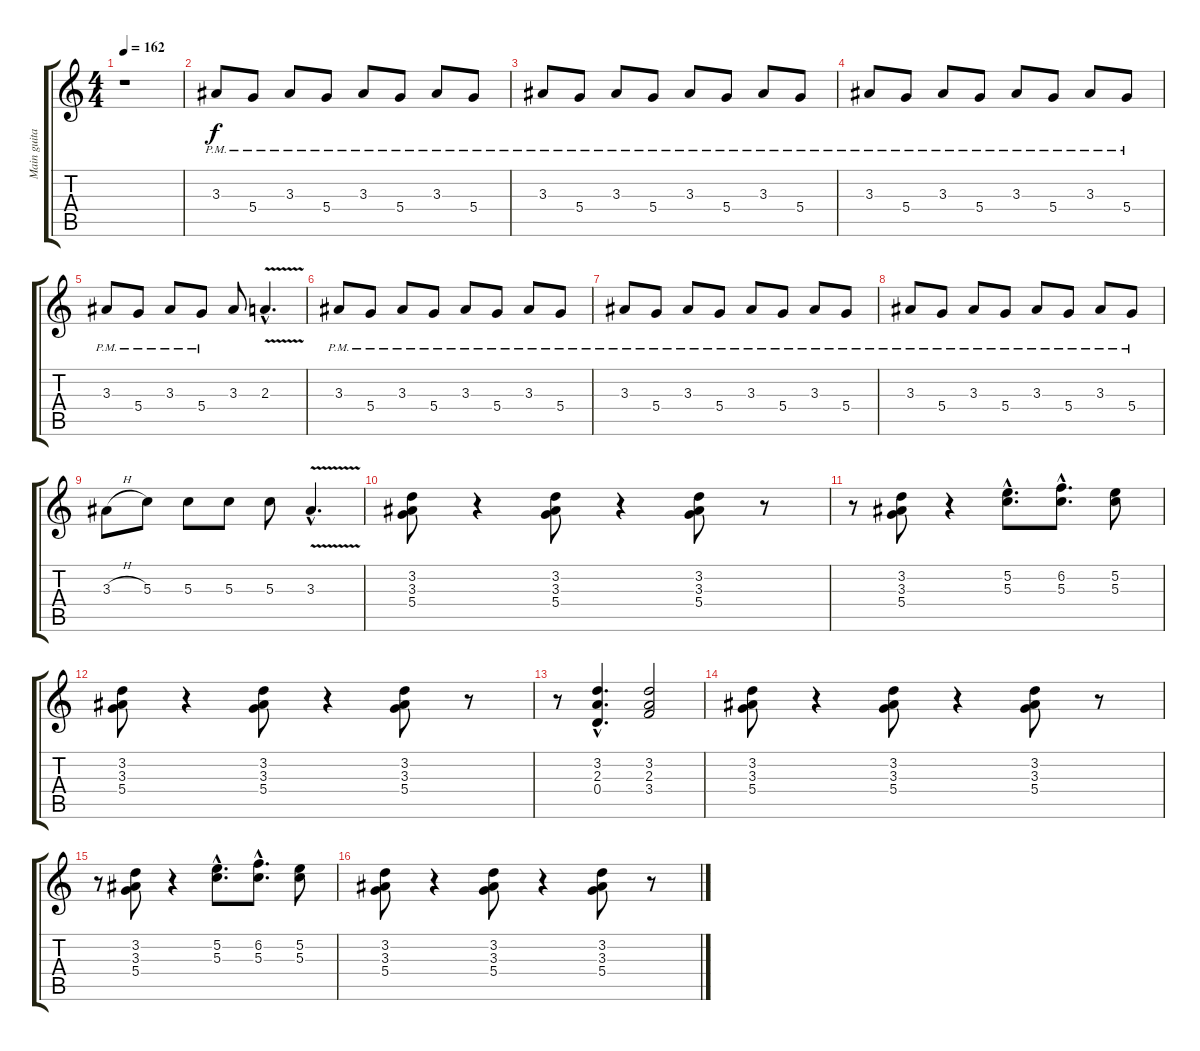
\track ("Main guitar" "Main guita") {instrument distortionguitar}
\staff {score tabs}
\tuning (E4 B3 G3 D3 A2 D2) {hide}
\ts (4 4)
\tempo 162
\clef g2
\ks c
r.1{dy f} |
3.3{pm}.8{volume 4} 5.4{pm}.8{volume 10} 3.3{pm}.8 5.4{pm}.8 3.3{pm}.8 5.4{pm}.8 3.3{pm}.8 5.4{pm}.8 |
3.3{pm}.8 5.4{pm}.8 3.3{pm}.8 5.4{pm}.8 3.3{pm}.8 5.4{pm}.8 3.3{pm}.8 5.4{pm}.8 |
3.3{pm}.8 5.4{pm}.8 3.3{pm}.8 5.4{pm}.8 3.3{pm}.8 5.4{pm}.8 3.3{pm}.8 5.4{pm}.8 |
3.3{pm}.8 5.4{pm}.8 3.3{pm}.8 5.4{pm}.8 3.3.8 2.3{v hac}.4{d} |
3.3{pm}.8{volume 4} 5.4{pm}.8{volume 10} 3.3{pm}.8 5.4{pm}.8 3.3{pm}.8 5.4{pm}.8 3.3{pm}.8 5.4{pm}.8 |
3.3{pm}.8 5.4{pm}.8 3.3{pm}.8 5.4{pm}.8 3.3{pm}.8 5.4{pm}.8 3.3{pm}.8 5.4{pm}.8 |
3.3{pm}.8 5.4{pm}.8 3.3{pm}.8 5.4{pm}.8 3.3{pm}.8 5.4{pm}.8 3.3{pm}.8 5.4{pm}.8 |
3.3{h}.8 5.3.8 5.3.8 5.3.8 5.3.8 3.3{v hac}.4{d} |
(3.2 3.3 5.4).8 r.4 (3.2 3.3 5.4).8 r.4 (3.2 3.3 5.4).8 r.8 |
r.8 (3.2 3.3 5.4).8 r.4 (5.2{hac} 5.3{hac}).8{d} (6.2{hac} 5.3{hac}).8{d} (5.2 5.3).8 |
(3.2 3.3 5.4).8 r.4 (3.2 3.3 5.4).8 r.4 (3.2 3.3 5.4).8 r.8 |
r.8 (3.2{hac} 2.3{hac} 0.4{hac}).4{d} (3.2 2.3 3.4).2 |
(3.2 3.3 5.4).8 r.4 (3.2 3.3 5.4).8 r.4 (3.2 3.3 5.4).8 r.8 |
r.8 (3.2 3.3 5.4).8 r.4 (5.2{hac} 5.3{hac}).8{d} (6.2{hac} 5.3{hac}).8{d} (5.2 5.3).8 |
(3.2 3.3 5.4).8 r.4 (3.2 3.3 5.4).8 r.4 (3.2 3.3 5.4).8 r.8
